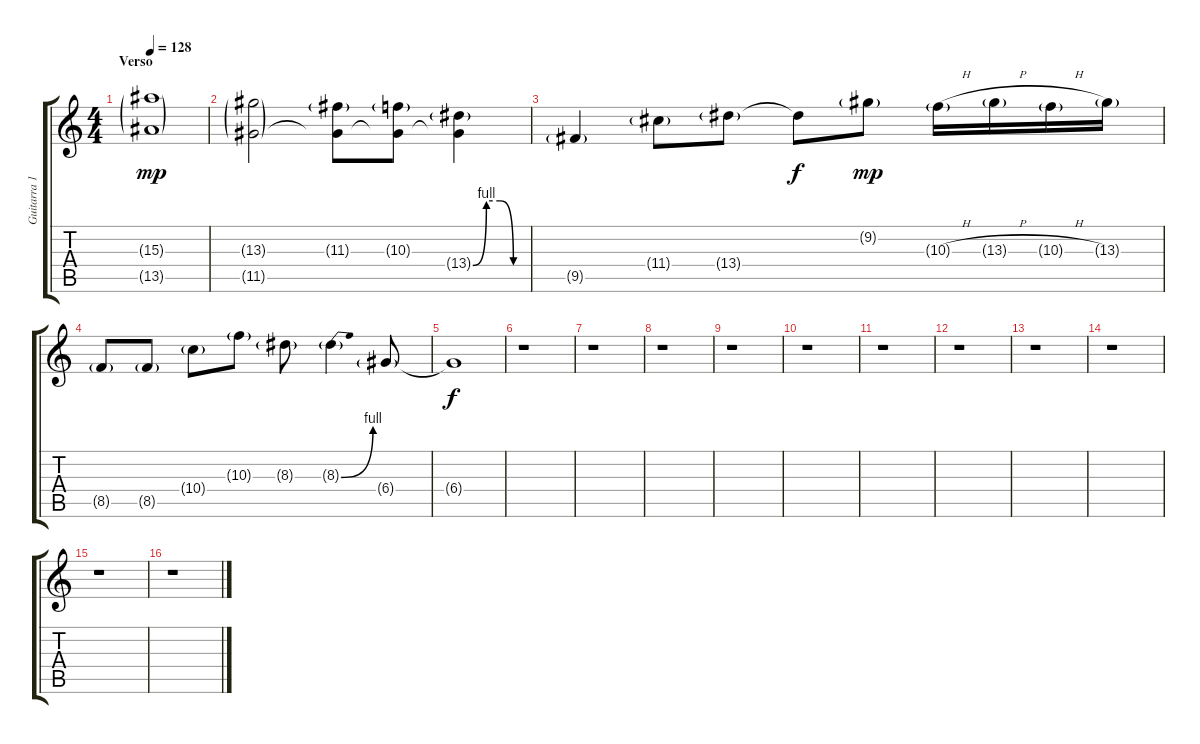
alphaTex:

\track ("Guitarra 1" "Guitarra 1") {instrument distortionguitar}
\staff {score tabs}
\tuning (E4 B3 G3 D3 A2 E2) {hide}
\ts (4 4)
\section ("" "Verso")
\tempo 128
\clef g2
\ks c
(15.3{g} 13.5{g}).1{dy mp volume 12 balance 10 instrument electricguitarjazz} |
(13.3{g} 11.5{g}).2 (11.3{g} 11.5{t}).8 (10.3{g} 11.5{t}).8 (13.4{be (custom 0 0 15 4 30 4 45 0 60 0) g} 11.5{t}).4 |
9.5{g}.4 11.4{g}.8 13.4{g}.8 13.4{t}.8{dy f} 9.2{g}.8{dy mp} 10.3{h g}.16 13.3{h g}.16 10.3{h g}.16 13.3{g}.16 |
8.5{g}.8 8.5{g}.8 10.4{g}.8 10.3{g}.8 8.3{g}.8 8.3{be (bend 0 0 60 4) g}.4 6.4{g}.8 |
6.4{t}.1{dy f} |
r.1 |
r.1 |
r.1 |
r.1 |
r.1 |
r.1 |
r.1 |
r.1 |
r.1 |
r.1 |
r.1
